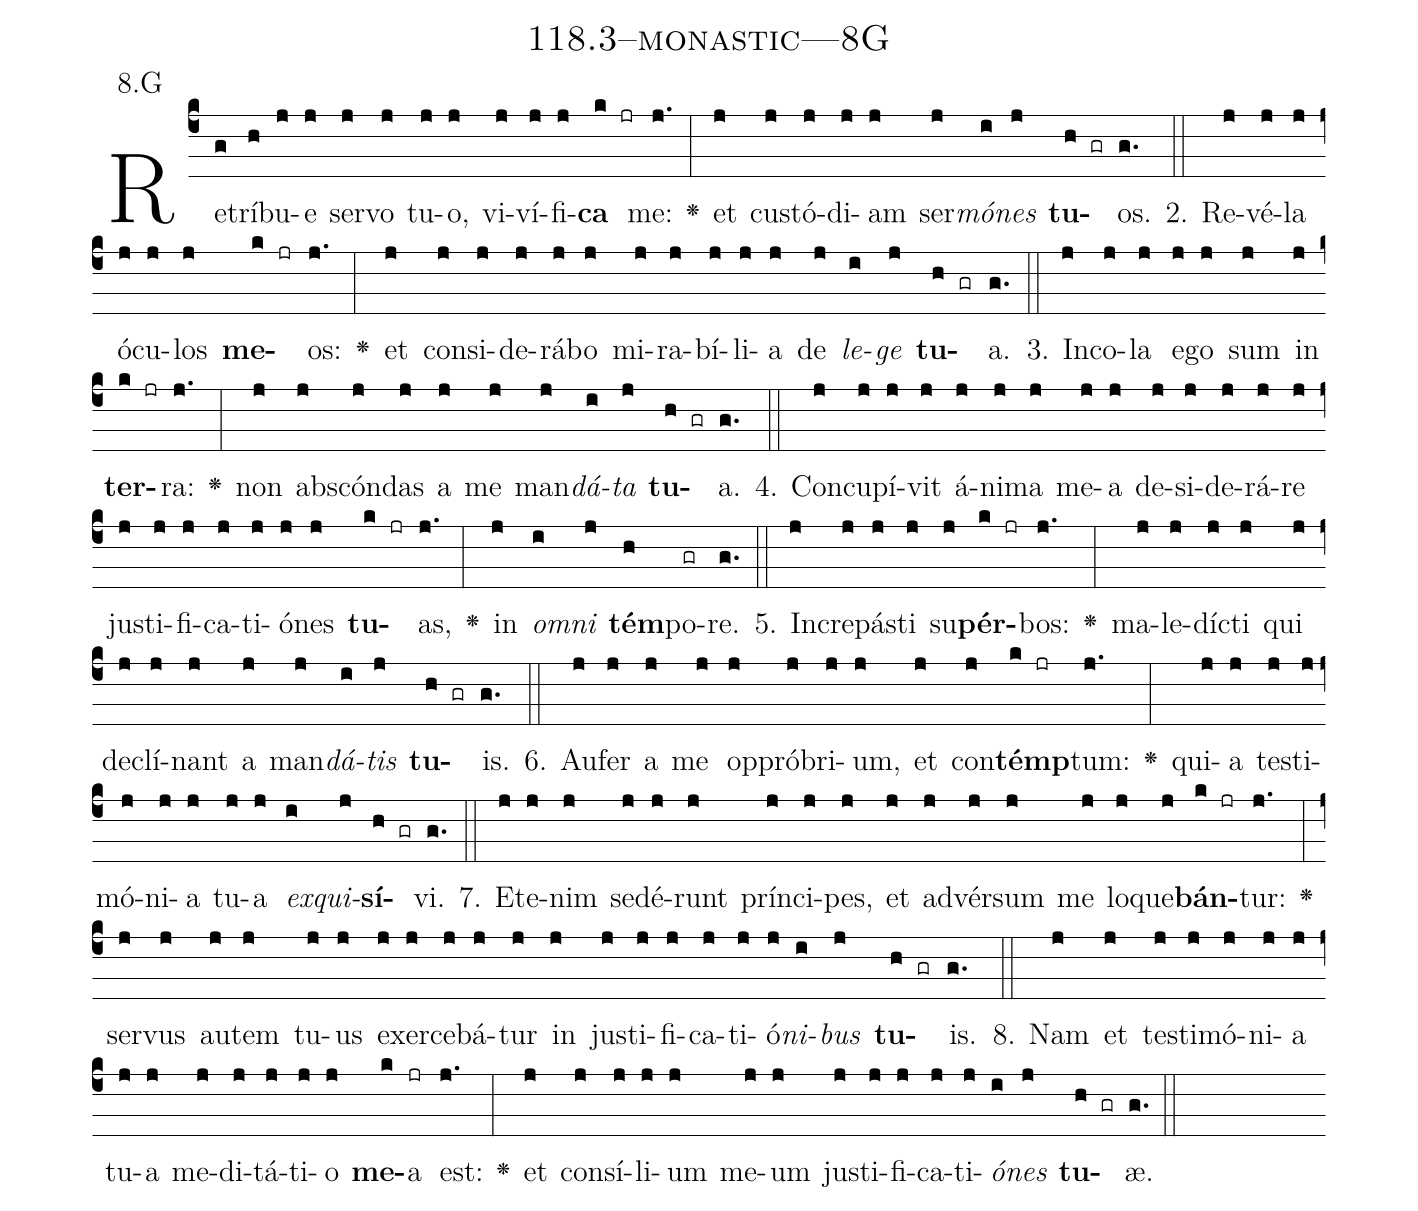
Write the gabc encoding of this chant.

name: 118.3--monastic---8G;
annotation: 8.G;
%%
(c4)Re(g)trí(h)bu(j)e(j) ser(j)vo(j) tu(j)o,(j) vi(j)ví(j)fi(j)<b>ca</b>(k jr) me:(j.) <v>\greheightstar</v>(:) et(j) cus(j)tó(j)di(j)am(j) ser(j)<i>mó</i>(i)<i>nes</i>(j) <b>tu</b>(h gr)os.(g.) (::)
2. Re(j)vé(j)la(j) ó(j)cu(j)los(j) <b>me</b>(k jr)os:(j.) <v>\greheightstar</v>(:) et(j) con(j)si(j)de(j)rá(j)bo(j) mi(j)ra(j)bí(j)li(j)a(j) de(j) <i>le</i>(i)<i>ge</i>(j) <b>tu</b>(h gr)a.(g.) (::)
3. In(j)co(j)la(j) e(j)go(j) sum(j) in(j) <b>ter</b>(k jr)ra:(j.) <v>\greheightstar</v>(:) non(j) abs(j)cón(j)das(j) a(j) me(j) man(j)<i>dá</i>(i)<i>ta</i>(j) <b>tu</b>(h gr)a.(g.) (::)
4. Con(j)cu(j)pí(j)vit(j) á(j)ni(j)ma(j) me(j)a(j) de(j)si(j)de(j)rá(j)re(j) jus(j)ti(j)fi(j)ca(j)ti(j)ó(j)nes(j) <b>tu</b>(k jr)as,(j.) <v>\greheightstar</v>(:) in(j) <i>om</i>(i)<i>ni</i>(j) <b>tém</b>(h)po(gr)re.(g.) (::)
5. In(j)cre(j)pás(j)ti(j) su(j)<b>pér</b>(k jr)bos:(j.) <v>\greheightstar</v>(:) ma(j)le(j)díc(j)ti(j) qui(j) de(j)clí(j)nant(j) a(j) man(j)<i>dá</i>(i)<i>tis</i>(j) <b>tu</b>(h gr)is.(g.) (::)
6. Au(j)fer(j) a(j) me(j) op(j)pró(j)bri(j)um,(j) et(j) con(j)<b>témp</b>(k jr)tum:(j.) <v>\greheightstar</v>(:) qui(j)a(j) tes(j)ti(j)mó(j)ni(j)a(j) tu(j)a(j) <i>ex</i>(i)<i>qui</i>(j)<b>sí</b>(h gr)vi.(g.) (::)
7. Et(j)e(j)nim(j) se(j)dé(j)runt(j) prín(j)ci(j)pes,(j) et(j) ad(j)vér(j)sum(j) me(j) lo(j)que(j)<b>bán</b>(k jr)tur:(j.) <v>\greheightstar</v>(:) ser(j)vus(j) au(j)tem(j) tu(j)us(j) ex(j)er(j)ce(j)bá(j)tur(j) in(j) jus(j)ti(j)fi(j)ca(j)ti(j)ó(j)<i>ni</i>(i)<i>bus</i>(j) <b>tu</b>(h gr)is.(g.) (::)
8. Nam(j) et(j) tes(j)ti(j)mó(j)ni(j)a(j) tu(j)a(j) me(j)di(j)tá(j)ti(j)o(j) <b>me</b>(k)a(jr) est:(j.) <v>\greheightstar</v>(:) et(j) con(j)sí(j)li(j)um(j) me(j)um(j) jus(j)ti(j)fi(j)ca(j)ti(j)<i>ó</i>(i)<i>nes</i>(j) <b>tu</b>(h gr)æ.(g.) (::)
